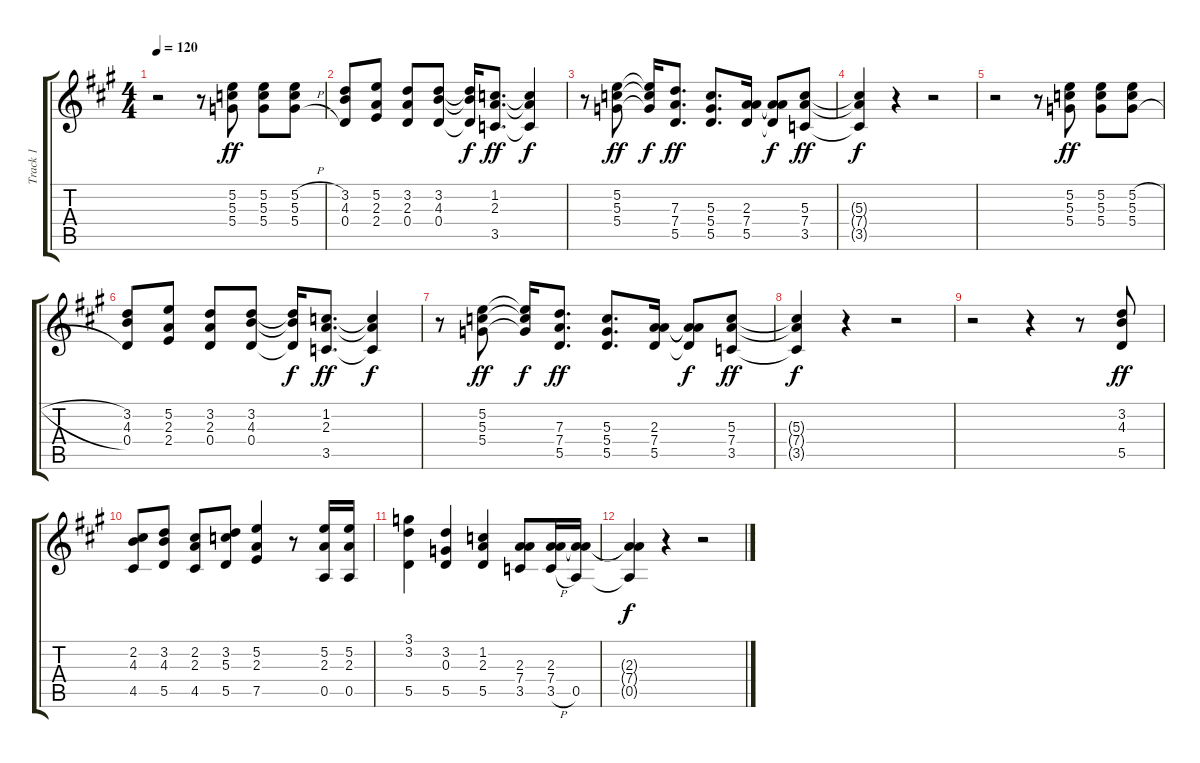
\track ("Track 1" "Track 1") {instrument electricguitarjazz}
\staff {score tabs}
\tuning (E4 B3 G3 D3 A2 E2) {hide}
\ts (4 4)
\tempo 120
\clef g2
\ks a
r.2{dy f} r.8 (5.2 5.3 5.4).8{dy ff} (5.2 5.3 5.4).8 (5.2{h} 5.3 5.4{h}).8 |
(3.2 4.3 0.4).8 (5.2 2.3 2.4).8 (3.2 2.3 0.4).8 (3.2 4.3 0.4).8 (3.2{t} 4.3{t} 0.4{t}).16{dy f} (1.2 2.3 3.5).8{d dy ff} (1.2{t} 2.3{t} 3.5{t}).4{dy f} |
r.8 (5.2 5.3 5.4).8{dy ff} (5.2{t} 5.3{t} 5.4{t}).16{dy f} (7.3 7.4 5.5).8{d dy ff} (5.3 5.4 5.5).8{d} (2.3 7.4 5.5).16 (2.3{t} 7.4{t} 5.5{t}).8{dy f} (5.3 7.4 3.5).8{dy ff} |
(5.3{t} 7.4{t} 3.5{t}).4{dy f} r.4 r.2 |
r.2 r.8 (5.2 5.3 5.4).8{dy ff} (5.2 5.3 5.4).8 (5.2{h} 5.3 5.4{h}).8 |
(3.2 4.3 0.4).8 (5.2 2.3 2.4).8 (3.2 2.3 0.4).8 (3.2 4.3 0.4).8 (3.2{t} 4.3{t} 0.4{t}).16{dy f} (1.2 2.3 3.5).8{d dy ff} (1.2{t} 2.3{t} 3.5{t}).4{dy f} |
r.8 (5.2 5.3 5.4).8{dy ff} (5.2{t} 5.3{t} 5.4{t}).16{dy f} (7.3 7.4 5.5).8{d dy ff} (5.3 5.4 5.5).8{d} (2.3 7.4 5.5).16 (2.3{t} 7.4{t} 5.5{t}).8{dy f} (5.3 7.4 3.5).8{dy ff} |
(5.3{t} 7.4{t} 3.5{t}).4{dy f} r.4 r.2 |
r.2 r.4 r.8 (3.2 4.3 5.5).8{dy ff} |
(2.2 4.3 4.5).8 (3.2 4.3 5.5).8 (2.2 2.3 4.5).8 (3.2 5.3 5.5).8 (5.2 2.3 7.5).4 r.8 (5.2 2.3 0.5).16 (5.2 2.3 0.5).16 |
(3.1 3.2 5.5).4 (3.2 0.3 5.5).4 (1.2 2.3 5.5).4 (2.3 7.4 3.5).8 (2.3 7.4 3.5{h}).16 (2.3{t} 7.4{t} 0.5).16 |
(2.3{t} 7.4{t} 0.5{t}).4{dy f} r.4 r.2
